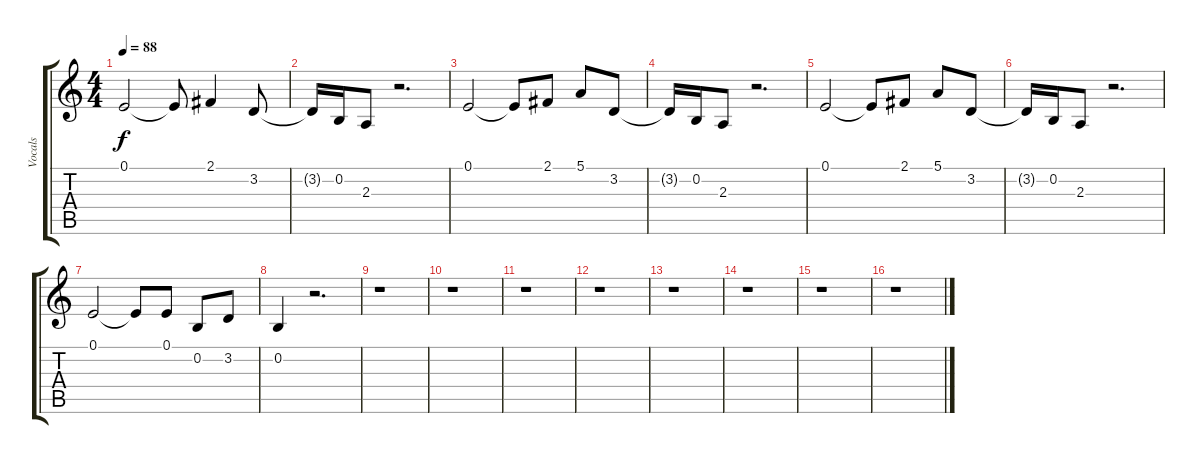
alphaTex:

\track ("Vocals" "Vocals") {instrument lead1square}
\staff {score tabs}
\tuning (E4 B3 G3 D3 A2 E2) {hide}
\ts (4 4)
\tempo 88
\clef g2
\ks c
0.1.2{dy f} 0.1{t}.8 2.1.4 3.2.8 |
3.2{t}.16 0.2.16 2.3.8 r.2{d} |
0.1.2 0.1{t}.8 2.1.8 5.1.8 3.2.8 |
3.2{t}.16 0.2.16 2.3.8 r.2{d} |
0.1.2 0.1{t}.8 2.1.8 5.1.8 3.2.8 |
3.2{t}.16 0.2.16 2.3.8 r.2{d} |
0.1.2 0.1{t}.8 0.1.8 0.2.8 3.2.8 |
0.2.4 r.2{d} |
r.1 |
r.1 |
r.1 |
r.1 |
r.1 |
r.1 |
r.1 |
r.1
